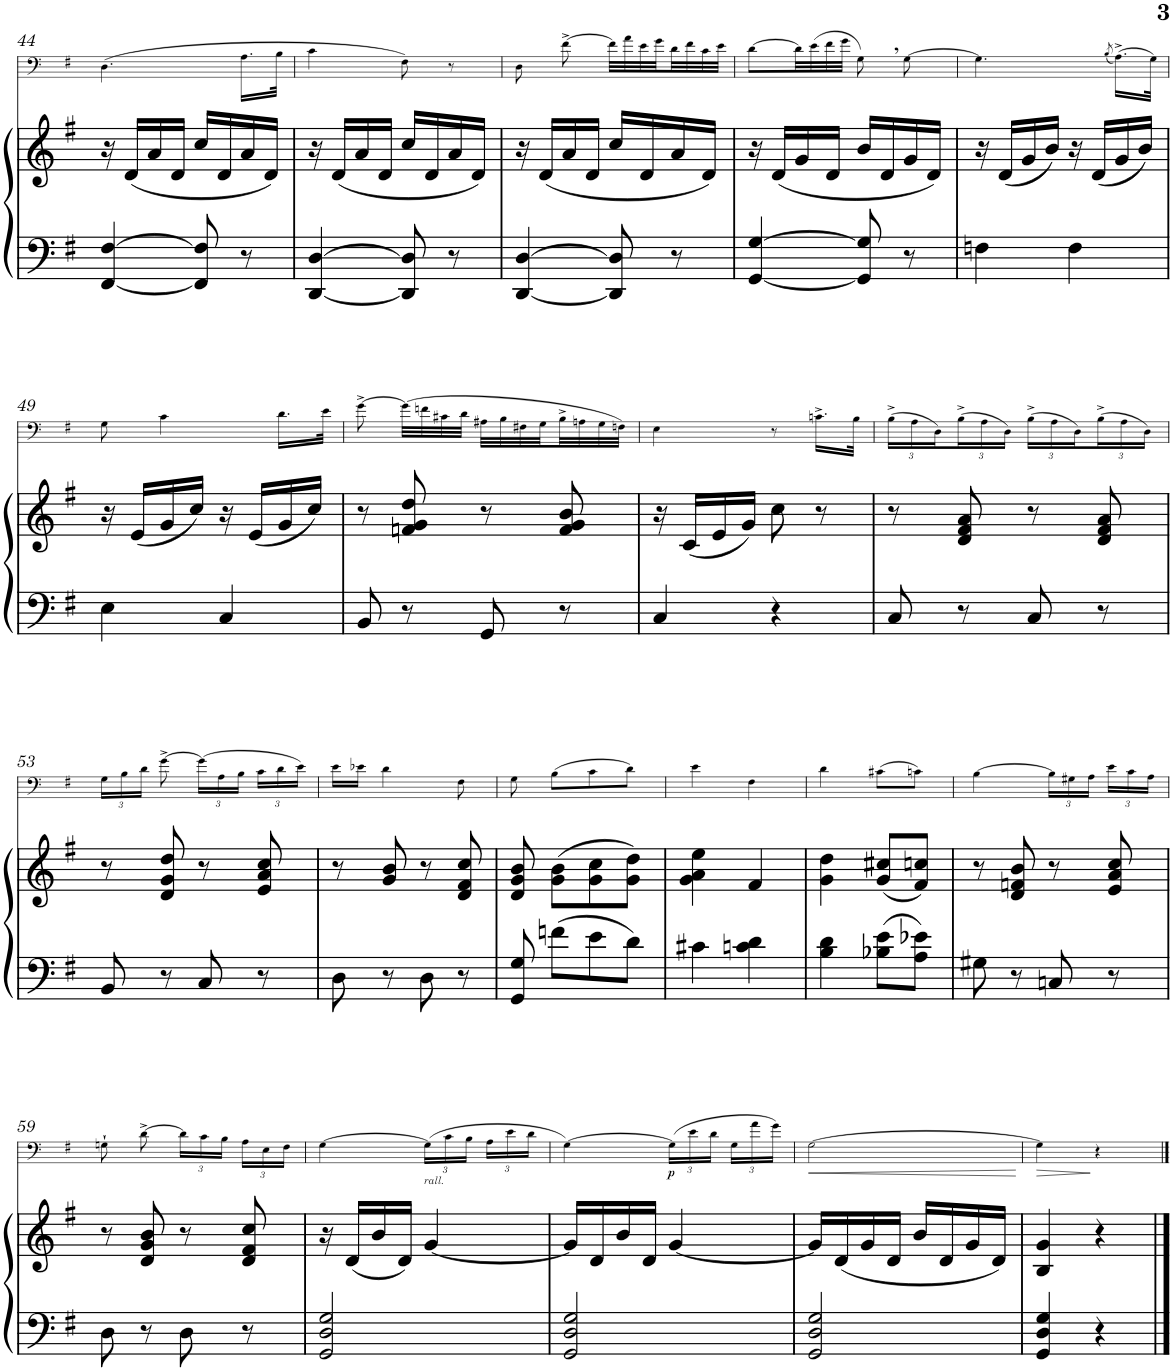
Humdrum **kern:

**kern	**kern	**kern	**dynam
*part2	*part2	*part1	*part1
*staff3	*staff2	*staff1	*staff1
*I"Piano	*	*I"Trombone	*
*I'Pno	*	*I'Trb	*
!!LO:PB:g=z
*clefF4	*clefG2	*clefF4	*
*k[f#]	*k[f#]	*k[f#]	*
*M2/4	*M2/4	*M2/4	*
=44	=44	=44	=44
[4FF#/ [4F#/	16r	(>4.D\	.
.	(16d/LL	.	.
.	16a/	.	.
.	16d/JJ	.	.
8FF#/] 8F#/]	16cc/LL	.	.
.	16d/	.	.
8r	16a/	16.A\LL	.
.	16d/JJ)	.	.
.	.	32B\JJk	.
=45	=45	=45	=45
[4DD/ [4D/	16r	4c\	.
.	(16d/LL	.	.
.	16a/	.	.
.	16d/JJ	.	.
8DD/] 8D/]	16cc/LL	8F#\)	.
.	16d/	.	.
8r	16a/	8r	.
.	16d/JJ)	.	.
=46	=46	=46	=46
[4DD/ [4D/	16r	8D\	.
.	(16d/LL	.	.
.	16a/	[8f#^\	.
.	16d/JJ	.	.
8DD/] 8D/]	16cc/LL	32f#\LLL]	.
.	.	32a\	.
.	16d/	32e\	.
.	.	32g\JJ	.
8r	16a/	32d\LL	.
.	.	32f#\	.
.	16d/JJ)	32c\	.
.	.	32e\JJJ	.
=47	=47	=47	=47
[4GG/ [4G/	16r	[>8d\L	.
.	(16d/LL	.	.
.	16g/	32d\LL]	.
.	.	(32e\	.
.	16d/JJ	32f#\	.
.	.	32g\JJJ	.
8GG/] 8G/]	16b/LL	8G,\)	.
.	16d/	.	.
8r	16g/	[>8G\	.
.	16d/JJ)	.	.
=48	=48	=48	=48
4Fn\	16r	4.G\]	.
.	(16d/LL	.	.
.	16g/	.	.
.	16b/JJ)	.	.
4F\	16r	.	.
.	(16d/LL	.	.
.	.	(8qB/	.
.	16g/	(16.A^\LL)	.
.	16b/JJ)	.	.
.	.	32G\JJk)	.
!!LO:LB:g=z
=49	=49	=49	=49
4E\	16r	8G\	.
.	(16e/LL	.	.
.	16g/	4c\	.
.	16cc/JJ)	.	.
4C/	16r	.	.
.	(16e/LL	.	.
.	16g/	16.d\LL	.
.	16cc/JJ)	.	.
.	.	32e\JJk	.
=50	=50	=50	=50
8BB/	8r	[>8g^\	.
8r	8fn/ 8g/ 8dd/	(32g\LLL]	.
.	.	32fn\	.
.	.	32c#X\	.
.	.	32d\JJJ	.
8GG/	8r	32A#X\LLL	.
.	.	32B\	.
.	.	32F#X\	.
.	.	32G\JJ	.
8r	8f/ 8g/ 8b/	32B^\LL	.
.	.	32An\	.
.	.	32G\	.
.	.	32Fn\JJJ)	.
=51	=51	=51	=51
4C/	16r	4E\	.
.	(16c/LL	.	.
.	16e/	.	.
.	16g/JJ)	.	.
4r	8cc\	8r	.
.	8r	16.cn^\LL	.
.	.	32B\JJk	.
=52	=52	=52	=52
*	*	*Xbrackettup	*
8C/	8r	(24B^\LL	.
.	.	24A\	.
.	.	24D\)	.
8r	8d/ 8f#/ 8a/	(24B^\	.
.	.	24A\	.
.	.	24D\JJ)	.
8C/	8r	(24B^\LL	.
.	.	24A\	.
.	.	24D\)	.
8r	8d/ 8f#/ 8a/	(24B^\	.
.	.	24A\	.
.	.	24D\JJ)	.
!!LO:LB:g=z
=53	=53	=53	=53
8BB/	8r	24G\LL	.
.	.	24B\	.
.	.	24d\JJ	.
8r	8d/ 8g/ 8dd/	[8g^\	.
8C/	8r	(24g\LL]	.
.	.	24A\	.
.	.	24B\JJ	.
8r	8e/ 8a/ 8cc/	24c\LL	.
.	.	24d\	.
.	.	24e\JJ)	.
=54	=54	=54	=54
8D\	8r	16e\LL	.
.	.	16e-X\JJ	.
8r	8g/ 8b/	4d\	.
8D\	8r	.	.
8r	8d/ 8f#/ 8cc/	8F#\	.
=55	=55	=55	=55
8GG/ 8G/	8d/ 8g/ 8b/	8G\	.
8fn\L	(8g\ 8b\L	(8B\L	.
8e\	8g\ 8cc\	8c\	.
8d\J	8g\ 8dd\J)	8d\J)	.
=56	=56	=56	=56
4c#X\	4g\ 4a\ 4ee\	4e\	.
4cn\ 4d\	4f#/	4F#\	.
=57	=57	=57	=57
4B\ 4d\	4g\ 4dd\	4d\	.
8B-X\ 8e\L	(8g/ 8cc#X/L	(8c#X\L	.
8A\ 8e-X\J	8f#/ 8ccn/J)	8cn\J)	.
=58	=58	=58	=58
8G#X\	8r	[4B\	.
8r	8d/ 8fn/ 8b/	.	.
8Cn/	8r	24B\LL]	.
.	.	24G#X\	.
.	.	24A\JJ	.
8r	8e/ 8a/ 8cc/	24e\LL	.
.	.	24c\	.
.	.	24A\JJ	.
!!LO:LB:g=z
=59	=59	=59	=59
8D\	8r	8Gn`\	.
8r	8d/ 8g/ 8b/	[8d^\	.
8D\	8r	24d\LL]	.
.	.	24c\	.
.	.	24B\JJ	.
8r	8d/ 8f#/ 8cc/	24A\LL	.
.	.	24E\	.
.	.	24F#\JJ	.
=60	=60	=60	=60
2GG/ 2D/ 2G/	16r	[4G\	.
.	(16d/LL	.	.
.	16b/	.	.
.	16d/JJ)	.	.
!	!	!LO:TX:b:i:t=rall.	!
.	[4g/	(24G\LL]	.
.	.	24c\	.
.	.	24B\JJ	.
.	.	24A\LL	.
.	.	24e\	.
.	.	24d\JJ	.
=61	=61	=61	=61
2GG/ 2D/ 2G/	16g/LL]	[4G\)	.
.	16d/	.	.
.	16b/	.	.
.	16d/JJ	.	.
!	!	!	!LO:DY:b
.	[4g/	(24G\LL]	p
.	.	24e\	.
.	.	24d\JJ	.
.	.	24G\LL	.
.	.	24a\	.
.	.	24g\JJ)	.
=62	=62	=62	=62
!	!	!	!LO:HP:b
2GG/ 2D/ 2G/	16g/LL]	[>2G\	<
.	(16d/	.	.
.	16g/	.	.
.	16d/JJ	.	.
.	16b/LL	.	.
.	16d/	.	.
.	16g/	.	.
.	16d/JJ)	.	.
.	.	.	[
=63	=63	=63	=63
!	!	!	!LO:HP:b
4GG/ 4D/ 4G/	4B/ 4g/	4G\]	>
4r	4r	4r	]
==	==	==	==
*-	*-	*-	*-
